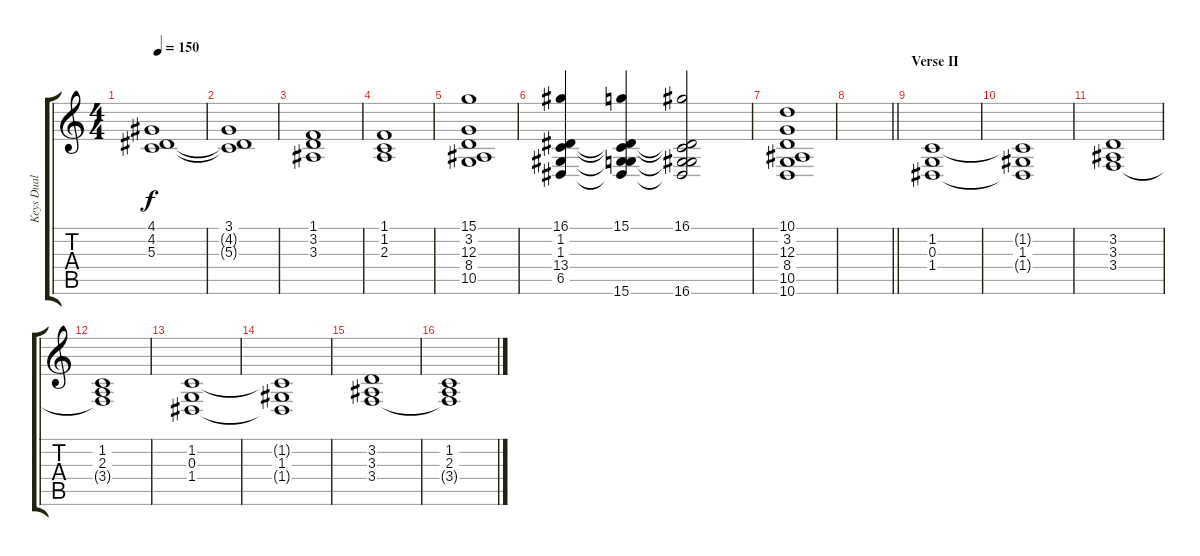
\track ("Keys Dual" "Keys Dual") {instrument churchorgan}
\staff {score tabs}
\tuning (E4 B3 G3 D3 A2 E2) {hide}
\ts (4 4)
\tempo 150
\clef g2
\ks c
(4.1 4.2 5.3).1{dy f} |
(3.1 4.2{t} 5.3{t}).1 |
(1.1 3.2 3.3).1 |
(1.1 1.2 2.3).1 |
(15.1 3.2 12.3 8.4 10.5).1 |
(16.1 1.2 1.3 13.4 6.5).4 (15.1 1.2{t} 1.3{t} 13.4{t} 6.5{t} 15.6).4 (16.1 1.2{t} 1.3{t} 13.4{t} 6.5{t} 16.6).2 |
(10.1 3.2 12.3 8.4 10.5 10.6).1 |
\barLineRight lightlight
|
\section ("" "Verse II")
(1.2 0.3 1.4).1{volume 8 instrument churchorgan} |
(1.2{t} 1.3 1.4{t}).1 |
(3.2 3.3 3.4).1 |
(1.2 2.3 3.4{t}).1 |
(1.2 0.3 1.4).1 |
(1.2{t} 1.3 1.4{t}).1 |
(3.2 3.3 3.4).1 |
(1.2 2.3 3.4{t}).1
